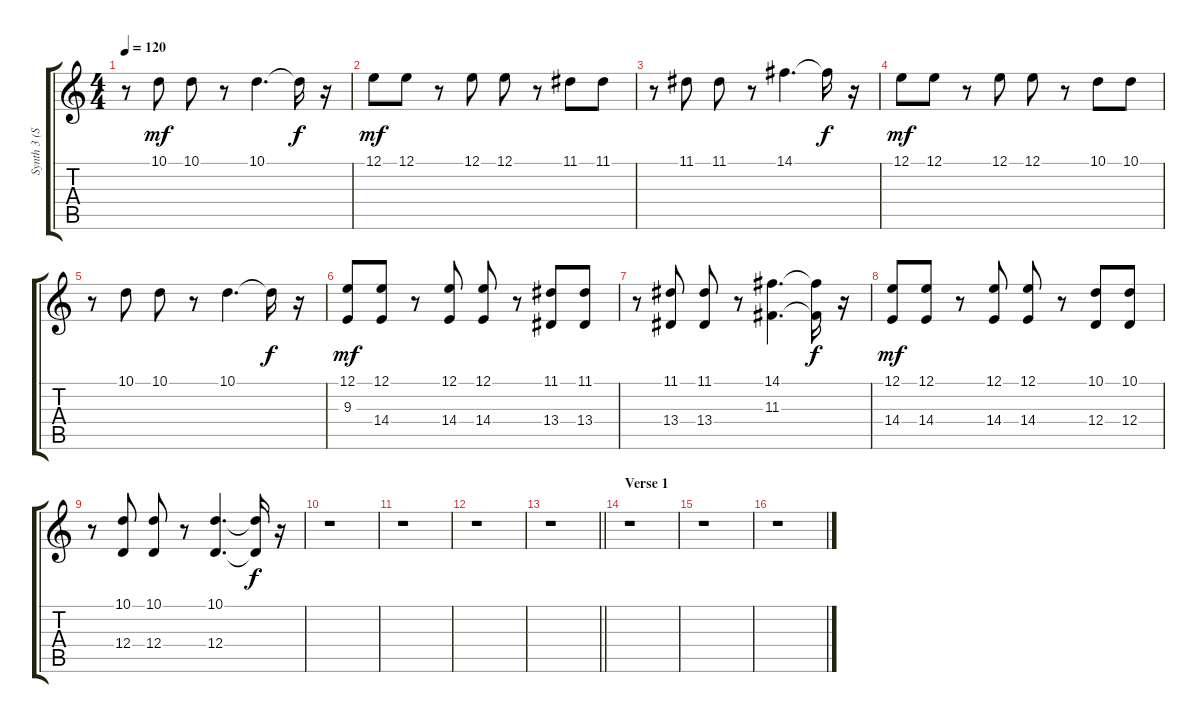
\track ("Synth 3 (Strings)" "Synth 3 (S") {instrument stringensemble1}
\staff {score tabs}
\tuning (E4 B3 G3 D3 A2 E2) {hide}
\ts (4 4)
\tempo 120
\clef g2
\ks c
r.8{dy mf} 10.1.8 10.1.8 r.8 10.1.4{d} 10.1{t}.16{dy f} r.16 |
12.1.8{dy mf} 12.1.8 r.8 12.1.8 12.1.8 r.8 11.1.8 11.1.8 |
r.8 11.1.8 11.1.8 r.8 14.1.4{d} 14.1{t}.16{dy f} r.16 |
12.1.8{dy mf} 12.1.8 r.8 12.1.8 12.1.8 r.8 10.1.8 10.1.8 |
r.8 10.1.8 10.1.8 r.8 10.1.4{d} 10.1{t}.16{dy f} r.16 |
(12.1 9.3).8{dy mf} (12.1 14.4).8 r.8 (12.1 14.4).8 (12.1 14.4).8 r.8 (11.1 13.4).8 (11.1 13.4).8 |
r.8 (11.1 13.4).8 (11.1 13.4).8 r.8 (14.1 11.3).4{d} (14.1{t} 11.3{t}).16{dy f} r.16 |
(12.1 14.4).8{dy mf} (12.1 14.4).8 r.8 (12.1 14.4).8 (12.1 14.4).8 r.8 (10.1 12.4).8 (10.1 12.4).8 |
r.8 (10.1 12.4).8 (10.1 12.4).8 r.8 (10.1 12.4).4{d} (10.1{t} 12.4{t}).16{dy f} r.16 |
r.1 |
r.1 |
r.1 |
\barLineRight lightlight
r.1 |
\section ("" "Verse 1")
r.1 |
r.1 |
r.1
